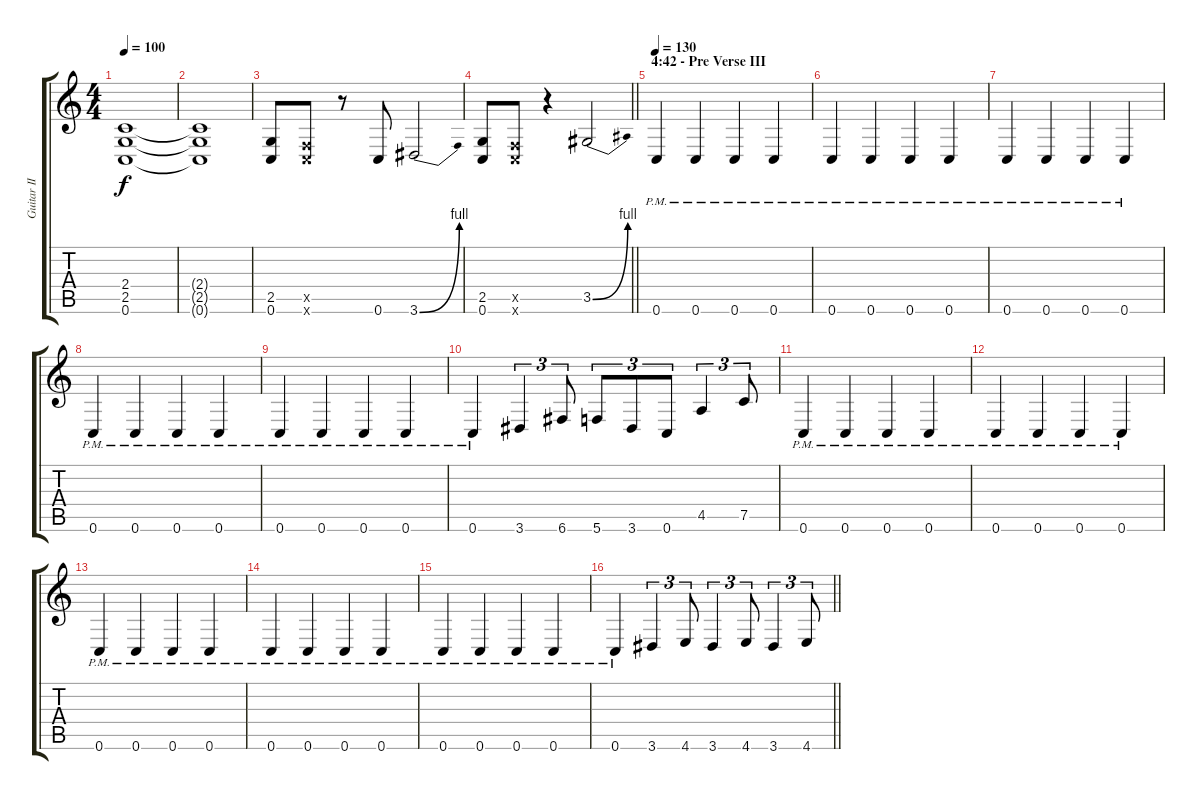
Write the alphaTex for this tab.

\track ("Guitar II - Martin Shirenc" "Guitar II ") {instrument distortionguitar}
\staff {score tabs}
\tuning (C4 G3 Eb3 Bb2 F2 C2) {hide}
\ts (4 4)
\tempo 100
\clef g2
\ks c
(2.4 2.5 0.6).1{dy f} |
(2.4{t} 2.5{t} 0.6{t}).1 |
(2.5 0.6).8 (0.5{x} 0.6{x}).8 r.8 0.6.8 3.6{be (bend 0 0 60 4)}.2 |
\barLineRight lightlight
(2.5 0.6).8 (0.5{x} 0.6{x}).8 r.4 3.5{be (bend 0 0 60 4)}.2 |
\section ("" "4:42 - Pre Verse III")
\tempo 130
0.6{pm}.4 0.6{pm}.4 0.6{pm}.4 0.6{pm}.4 |
0.6{pm}.4 0.6{pm}.4 0.6{pm}.4 0.6{pm}.4 |
0.6{pm}.4 0.6{pm}.4 0.6{pm}.4 0.6{pm}.4 |
0.6{pm}.4 0.6{pm}.4 0.6{pm}.4 0.6{pm}.4 |
0.6{pm}.4 0.6{pm}.4 0.6{pm}.4 0.6{pm}.4 |
0.6{pm}.4 3.6.4{tu (3 2)} 6.6.8{tu (3 2)} 5.6.8{tu (3 2)} 3.6.8{tu (3 2)} 0.6.8{tu (3 2)} 4.5.4{tu (3 2)} 7.5.8{tu (3 2)} |
0.6{pm}.4 0.6{pm}.4 0.6{pm}.4 0.6{pm}.4 |
0.6{pm}.4 0.6{pm}.4 0.6{pm}.4 0.6{pm}.4 |
0.6{pm}.4 0.6{pm}.4 0.6{pm}.4 0.6{pm}.4 |
0.6{pm}.4 0.6{pm}.4 0.6{pm}.4 0.6{pm}.4 |
0.6{pm}.4 0.6{pm}.4 0.6{pm}.4 0.6{pm}.4 |
\barLineRight lightlight
0.6{pm}.4 3.6.4{tu (3 2)} 4.6.8{tu (3 2)} 3.6.4{tu (3 2)} 4.6.8{tu (3 2)} 3.6.4{tu (3 2)} 4.6.8{tu (3 2)}
